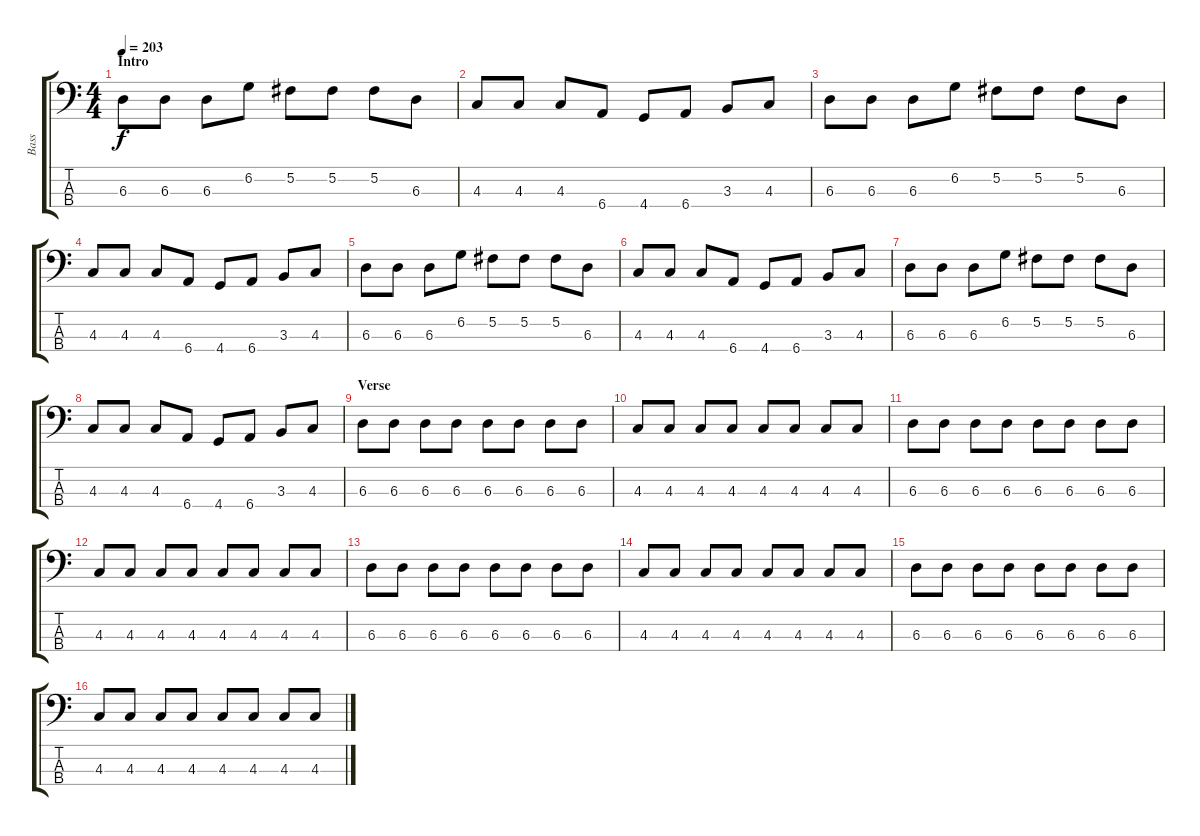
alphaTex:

\track ("Bass" "Bass") {instrument electricbassfinger}
\staff {score tabs}
\tuning (Gb2 Db2 Ab1 Eb1) {hide}
\ts (4 4)
\section ("" "Intro")
\tempo 203
\clef f4
\ks c
6.3.8{dy f instrument electricbassfinger} 6.3.8 6.3.8 6.2.8 5.2.8 5.2.8 5.2.8 6.3.8 |
4.3.8 4.3.8 4.3.8 6.4.8 4.4.8 6.4.8 3.3.8 4.3.8 |
6.3.8 6.3.8 6.3.8 6.2.8 5.2.8 5.2.8 5.2.8 6.3.8 |
4.3.8 4.3.8 4.3.8 6.4.8 4.4.8 6.4.8 3.3.8 4.3.8 |
6.3.8 6.3.8 6.3.8 6.2.8 5.2.8 5.2.8 5.2.8 6.3.8 |
4.3.8 4.3.8 4.3.8 6.4.8 4.4.8 6.4.8 3.3.8 4.3.8 |
6.3.8 6.3.8 6.3.8 6.2.8 5.2.8 5.2.8 5.2.8 6.3.8 |
4.3.8 4.3.8 4.3.8 6.4.8 4.4.8 6.4.8 3.3.8 4.3.8 |
\section ("" "Verse")
6.3.8 6.3.8 6.3.8 6.3.8 6.3.8 6.3.8 6.3.8 6.3.8 |
4.3.8 4.3.8 4.3.8 4.3.8 4.3.8 4.3.8 4.3.8 4.3.8 |
6.3.8 6.3.8 6.3.8 6.3.8 6.3.8 6.3.8 6.3.8 6.3.8 |
4.3.8 4.3.8 4.3.8 4.3.8 4.3.8 4.3.8 4.3.8 4.3.8 |
6.3.8 6.3.8 6.3.8 6.3.8 6.3.8 6.3.8 6.3.8 6.3.8 |
4.3.8 4.3.8 4.3.8 4.3.8 4.3.8 4.3.8 4.3.8 4.3.8 |
6.3.8 6.3.8 6.3.8 6.3.8 6.3.8 6.3.8 6.3.8 6.3.8 |
4.3.8 4.3.8 4.3.8 4.3.8 4.3.8 4.3.8 4.3.8 4.3.8
